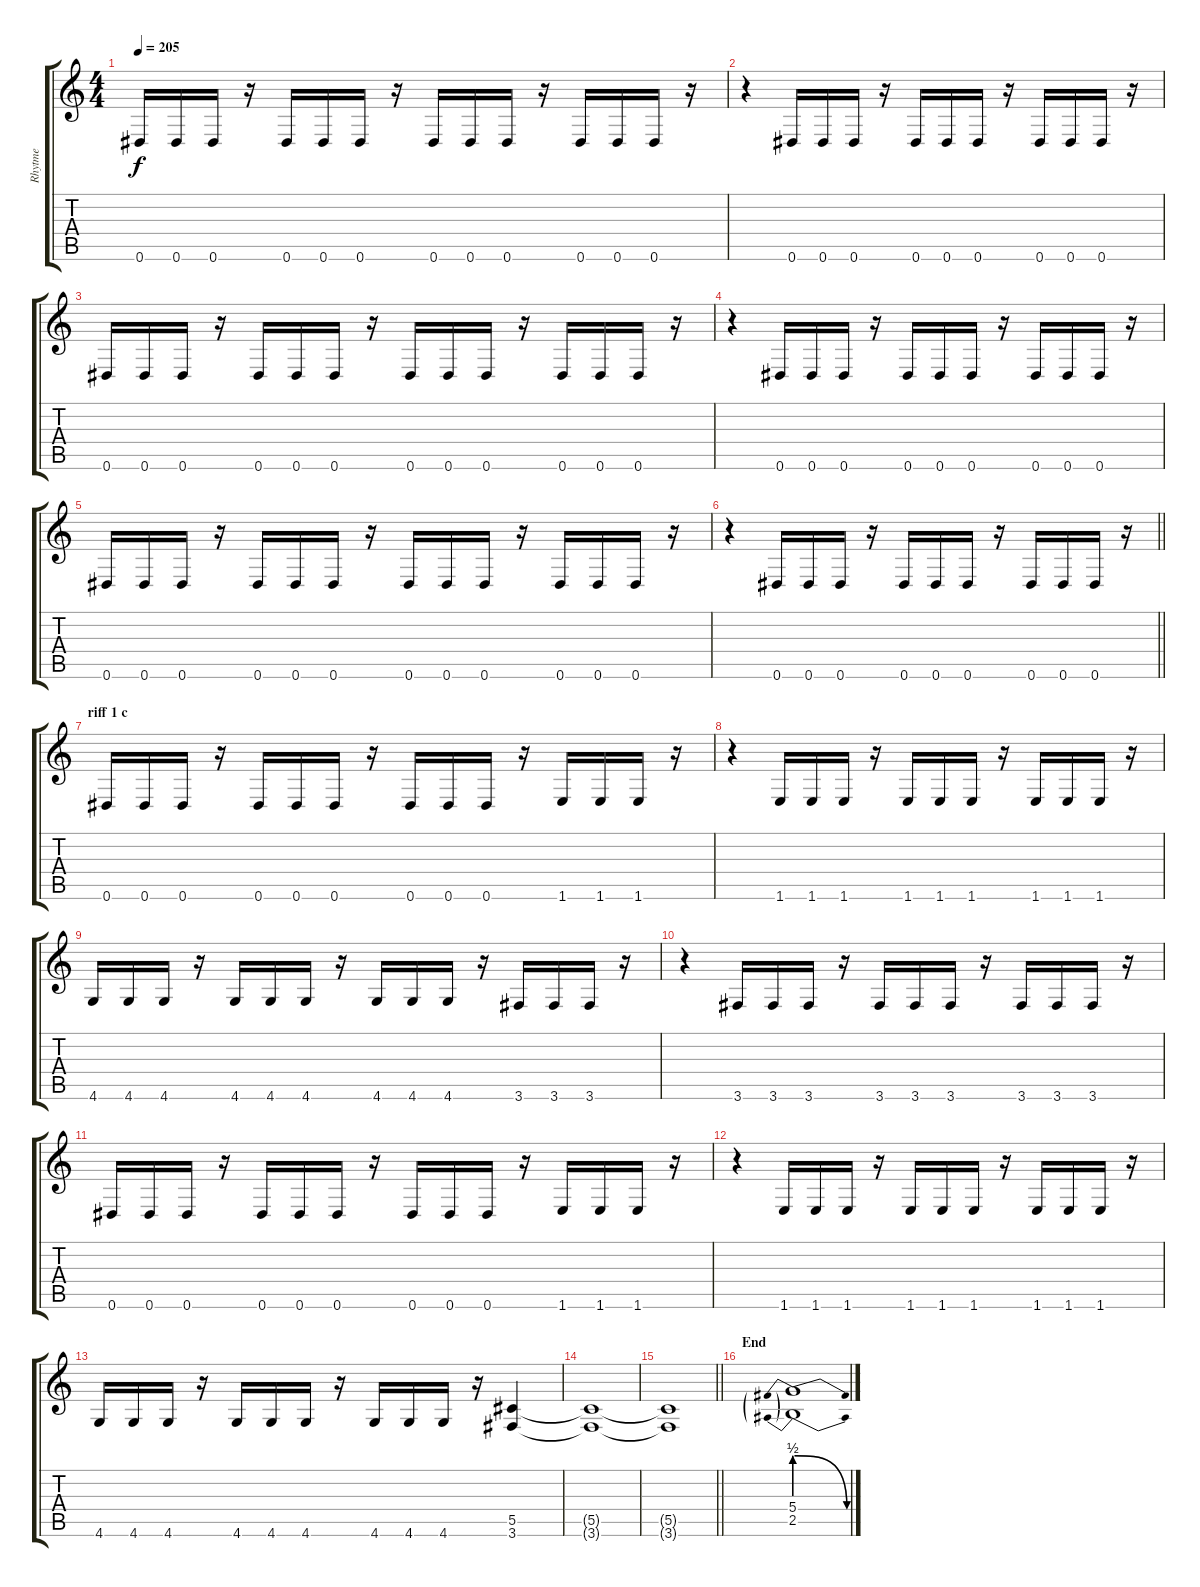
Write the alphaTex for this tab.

\track ("Rhytme" "Rhytme") {instrument distortionguitar}
\staff {score tabs}
\tuning (Eb4 Bb3 Gb3 Db3 Ab2 Eb2) {hide}
\ts (4 4)
\tempo 205
\clef g2
\ks c
0.6.16{dy f} 0.6.16 0.6.16 r.16 0.6.16 0.6.16 0.6.16 r.16 0.6.16 0.6.16 0.6.16 r.16 0.6.16 0.6.16 0.6.16 r.16 |
r.4 0.6.16 0.6.16 0.6.16 r.16 0.6.16 0.6.16 0.6.16 r.16 0.6.16 0.6.16 0.6.16 r.16 |
0.6.16 0.6.16 0.6.16 r.16 0.6.16 0.6.16 0.6.16 r.16 0.6.16 0.6.16 0.6.16 r.16 0.6.16 0.6.16 0.6.16 r.16 |
r.4 0.6.16 0.6.16 0.6.16 r.16 0.6.16 0.6.16 0.6.16 r.16 0.6.16 0.6.16 0.6.16 r.16 |
0.6.16 0.6.16 0.6.16 r.16 0.6.16 0.6.16 0.6.16 r.16 0.6.16 0.6.16 0.6.16 r.16 0.6.16 0.6.16 0.6.16 r.16 |
\barLineRight lightlight
r.4 0.6.16 0.6.16 0.6.16 r.16 0.6.16 0.6.16 0.6.16 r.16 0.6.16 0.6.16 0.6.16 r.16 |
\section ("" "riff 1 с")
0.6.16 0.6.16 0.6.16 r.16 0.6.16 0.6.16 0.6.16 r.16 0.6.16 0.6.16 0.6.16 r.16 1.6.16 1.6.16 1.6.16 r.16 |
r.4 1.6.16 1.6.16 1.6.16 r.16 1.6.16 1.6.16 1.6.16 r.16 1.6.16 1.6.16 1.6.16 r.16 |
4.6.16 4.6.16 4.6.16 r.16 4.6.16 4.6.16 4.6.16 r.16 4.6.16 4.6.16 4.6.16 r.16 3.6.16 3.6.16 3.6.16 r.16 |
r.4 3.6.16 3.6.16 3.6.16 r.16 3.6.16 3.6.16 3.6.16 r.16 3.6.16 3.6.16 3.6.16 r.16 |
0.6.16 0.6.16 0.6.16 r.16 0.6.16 0.6.16 0.6.16 r.16 0.6.16 0.6.16 0.6.16 r.16 1.6.16 1.6.16 1.6.16 r.16 |
r.4 1.6.16 1.6.16 1.6.16 r.16 1.6.16 1.6.16 1.6.16 r.16 1.6.16 1.6.16 1.6.16 r.16 |
4.6.16 4.6.16 4.6.16 r.16 4.6.16 4.6.16 4.6.16 r.16 4.6.16 4.6.16 4.6.16 r.16 (5.5 3.6).4 |
(5.5{t} 3.6{t}).1 |
\barLineRight lightlight
(5.5{t} 3.6{t}).1 |
\section ("" "End")
(5.4{be (prebendrelease 0 2 60 0)} 2.5{be (prebendrelease 0 2 60 0)}).1
